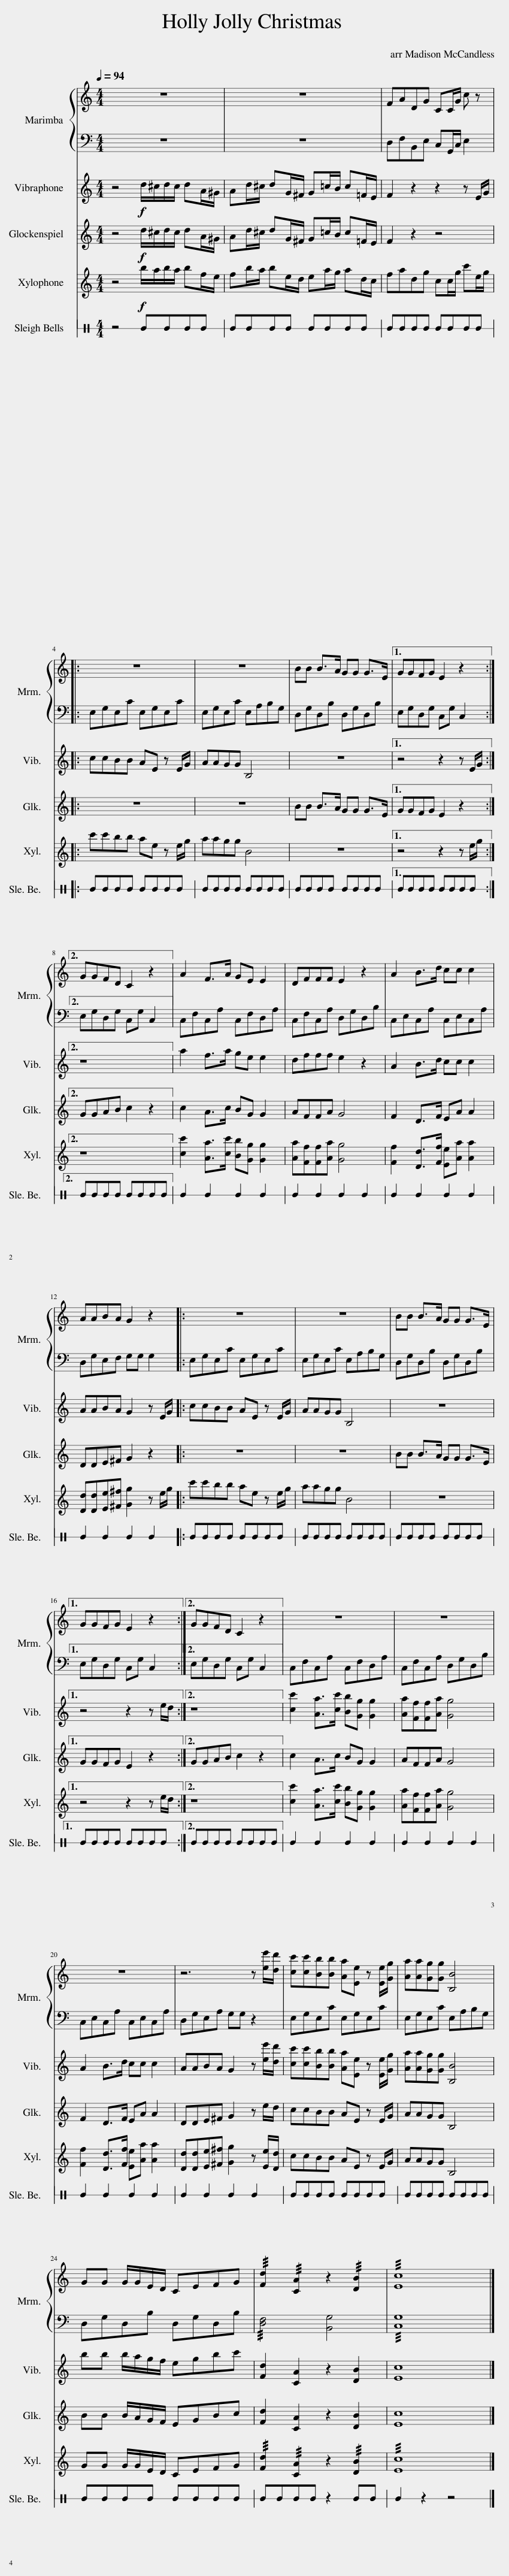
X:1
%%score { 1 | 2 } 3 4 5 6
L:1/8
Q:1/4=94
M:4/4
I:linebreak $
K:C
V:1 treble
V:2 bass
V:3 treble
V:4 treble transpose=24
V:5 treble transpose=12
V:6 perc stafflines=1
K:none
V:1
 z8 | z8 | FADG CC/G/ c z |:$ z8 | z8 | %5
 BB B>A GG G>E |1 GGFG E2 z2 :|2$ GGFD C2 z2 || A2 F>A GE E2 | DFFF E2 z2 | %10
 A2 B>d cc c2 |$ AABA G2 z2 |: z8 | z8 | BB B>A GG G>E |1$ %15
 GGFG E2 z2 :|2 GGFD C2 z2 || z8 | z8 |$ z8 | %20
 z6 z [ee']/[dd']/ | [cc'][cc'][Bb][Bb] [Aa][Ee] z [Ee]/[Gg]/ | [Aa][Aa][Gg][Gg] [B,B]4 |$ GG G/G/E/D/ CEFG | !///![Fd]2 !///![CA]2 z2 !///![DB]2 | %25
 !///![Ec]8 |] %26
V:2
 z8 | z8 | D,F,B,,E, C,G,,/C,/ E,2 |:$ E,G,E,C E,G,E,C | E,G,E,C E,A,B,G, | %5
 D,G,D,B, D,G,D,B, |1 E,G,D,G, C,G, C,2 :|2$ E,G,D,G, C,G, C,2 || C,F,C,A, C,F,D,A, | C,F,C,A, D,G,D,B, | %10
 C,E,C,A, C,E,C,A, |$ D,G,E,F, G,G, G,2 |: E,G,E,C E,G,E,C | E,G,E,C E,A,B,G, | D,G,D,B, D,G,D,B, |1$ %15
 E,G,D,G, C,G, C,2 :|2 E,G,D,G, C,G, C,2 || C,F,C,A, C,F,D,A, | C,F,C,A, D,G,D,B, |$ C,E,C,A, C,E,C,A, | %20
 D,G,E,A, G,G, z2 | E,G,E,C E,G,E,C | E,G,E,C E,A,B,G, |$ D,G,D,B, D,G,D,B, | !///![D,F,]4 [B,,G,]4 | %25
 !///![C,G,]8 |] %26
V:3
 z4!f! d/^c/d/c/ dA/^G/ | Ad/^c/ dG/^F/ G=c/B/ c=F/E/ | F2 z2 z2 z E/G/ |:$ ccBB AE z E/G/ | AAGG B,4 | %5
 z8 |1 z4 z2 z E/G/ :|2$ z8 || a2 f>a ge e2 | dfff e2 z2 | %10
 A2 B>d cc c2 |$ AABA G2 z E/G/ |: ccBB AE z E/G/ | AAGG B,4 | z8 |1$ %15
 z4 z2 z e/d/ :|2 z8 || [cc']2 [Aa]>[cc'] [Bb][Gg] [Gg]2 | [Aa][Ff][Ff][Aa] [Gg]4 |$ A2 B>d cc c2 | %20
 AABA G2 z [ee']/[dd']/ | [cc'][cc'][Bb][Bb] [Aa][Ee] z [Ee]/[Gg]/ | [Aa][Aa][Gg][Gg] [B,B]4 |$ bb b/a/g/f/ egbc' | [Fd]2 [CA]2 z2 [DB]2 | %25
 [Ec]8 |] %26
V:4
 z4!f! d/^c/d/c/ dA/^G/ | Ad/^c/ dG/^F/ G=c/B/ c=F/E/ | F2 z2 z4 |:$ z8 | z8 | %5
 BB B>A GG G>E |1 GGFG E2 z2 :|2$ GGAB c2 z2 || c2 A>c BG G2 | AFFA G4 | %10
 F2 D>F EA A2 |$ DDE^F G2 z2 |: z8 | z8 | BB B>A GG G>E |1$ %15
 GGFG E2 z2 :|2 GGAB c2 z2 || c2 A>c BG G2 | AFFA G4 |$ F2 D>F EA A2 | %20
 DDE^F G2 z e/d/ | ccBB AE z E/G/ | AAGG B,4 |$ BB B/A/G/F/ EGBc | [Fd]2 [CA]2 z2 [DB]2 | %25
 [Ec]8 |] %26
V:5
 z4!f! b/a/b/a/ bf/e/ | fb/a/ be/d/ ea/g/ ad/c/ | fadg cc/g/ c'e/g/ |:$ c'c'bb ae z e/g/ | aagg B4 | %5
 z8 |1 z4 z2 z e/g/ :|2$ z8 || [cc']2 [Aa]>[cc'] [Bb][Gg] [Gg]2 | [Aa][Ff][Ff][Aa] [Gg]4 | %10
 [Ff]2 [Dd]>[Ff] [Ee][Aa] [Aa]2 |$ [Dd][Dd][Ee][^F^f] [Gg]2 z e/g/ |: c'c'bb ae z e/g/ | aagg B4 | z8 |1$ %15
 z4 z2 z e/d/ :|2 z8 || [cc']2 [Aa]>[cc'] [Bb][Gg] [Gg]2 | [Aa][Ff][Ff][Aa] [Gg]4 |$ [Ff]2 [Dd]>[Ff] [Ee][Aa] [Aa]2 | %20
 [Dd][Dd][Ee][^F^f] [Gg]2 z [Ee]/[Dd]/ | ccBB AE z E/G/ | AAGG B,4 |$ GG G/G/E/D/ CEFG | !///![Fd]2 !///![CA]2 z2 !///![DB]2 | %25
 !///![Ec]8 |] %26
V:6
 z4 EEEE | EEEE EEEE | EEEE EEEE |:$ EEEE EEEE | EEEE EEEE | %5
 EEEE EEEE |1 EEEE EEEE :|2$ EEEE EEEE || E2 E2 E2 E2 | E2 E2 E2 E2 | %10
 E2 E2 E2 E2 |$ E2 E2 E2 E2 |: EEEE EEEE | EEEE EEEE | EEEE EEEE |1$ %15
 EEEE EEEE :|2 EEEE EEEE || E2 E2 E2 E2 | E2 E2 E2 E2 |$ E2 E2 E2 E2 | %20
 E2 E2 E2 E2 | EEEE EEEE | EEEE EEEE |$ EEEE EEEE | EEEE z2 EE | %25
 E2 z2 z4 |] %26
